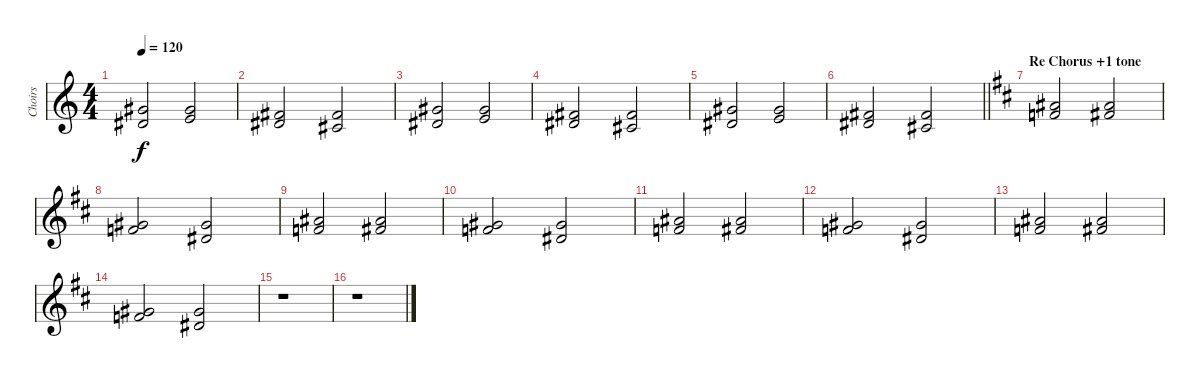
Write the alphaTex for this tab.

\track ("Choirs" "Choirs") {instrument choiraahs}
\staff {score}
\tuning (Eb4 Bb3 Gb3 Db3 Ab2 Eb2) {hide}
\ts (4 4)
\tempo 120
\clef g2
\ks c
(14.3 14.4).2{dy f} (14.3 15.4).2 |
(12.3 14.4).2 (12.3 12.4).2 |
(14.3 14.4).2 (14.3 15.4).2 |
(12.3 14.4).2 (12.3 12.4).2 |
(14.3 14.4).2 (14.3 15.4).2 |
\barLineRight lightlight
(12.3 14.4).2 (12.3 12.4).2 |
\section ("" "Re Chorus +1 tone")
\ks d
(16.3 16.4).2 (16.3 17.4).2 |
(14.3 16.4).2 (14.3 14.4).2 |
(16.3 16.4).2 (16.3 17.4).2 |
(14.3 16.4).2 (14.3 14.4).2 |
(16.3 16.4).2 (16.3 17.4).2 |
(14.3 16.4).2 (14.3 14.4).2 |
(16.3 16.4).2 (16.3 17.4).2 |
(14.3 16.4).2 (14.3 14.4).2 |
r.1 |
r.1
